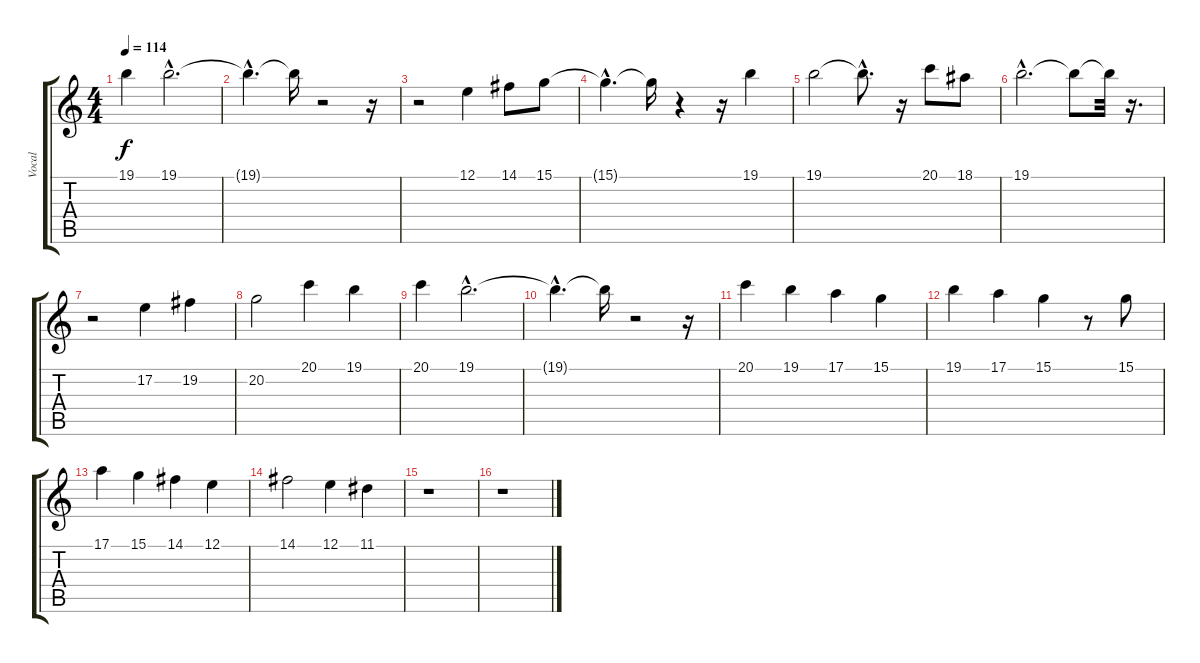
\track ("Vocal" "Vocal") {instrument synthvoice}
\staff {score tabs}
\tuning (E4 B3 G3 D3 A2 E2) {hide}
\ts (4 4)
\tempo 114
\clef g2
\ks c
19.1{t}.4{dy f} 19.1{hac}.2{d} |
19.1{hac t}.4{d} 19.1{t}.16 r.2 r.16 |
r.2 12.1.4{volume 16} 14.1.8 15.1.8 |
15.1{hac t}.4{d} 15.1{t}.16 r.4 r.16 19.1.4 |
19.1.2 19.1{hac t}.8{d} r.16 20.1.8 18.1.8 |
19.1{hac}.2{d} 19.1{t}.8 19.1{t}.32 r.16{d} |
r.2 17.2.4 19.2.4 |
20.2.2 20.1.4 19.1.4 |
20.1.4 19.1{hac}.2{d} |
19.1{hac t}.4{d} 19.1{t}.16 r.2 r.16 |
20.1.4 19.1.4 17.1.4 15.1.4 |
19.1.4 17.1.4 15.1.4 r.8 15.1.8 |
17.1.4 15.1.4 14.1.4 12.1.4 |
14.1.2 12.1.4 11.1.4 |
r.1 |
r.1
